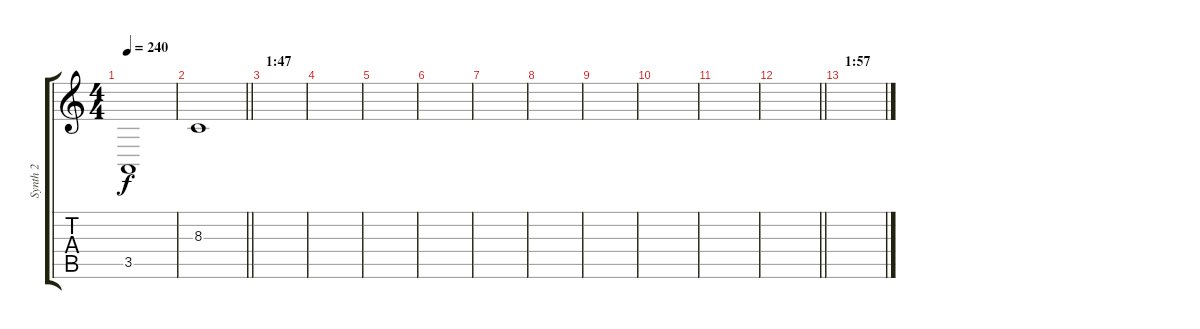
\track ("Synth 2" "Synth 2") {instrument stringensemble1}
\staff {score tabs}
\tuning (Db4 Ab3 E3 B2 Gb2 Db2) {hide}
\ts (4 4)
\tempo 240
\clef g2
\ks c
3.5.1{dy f} |
\barLineRight lightlight
8.3.1 |
\section ("" "1:47")
|
|
|
|
|
|
|
|
|
\barLineRight lightlight
|
\section ("" "1:57")
